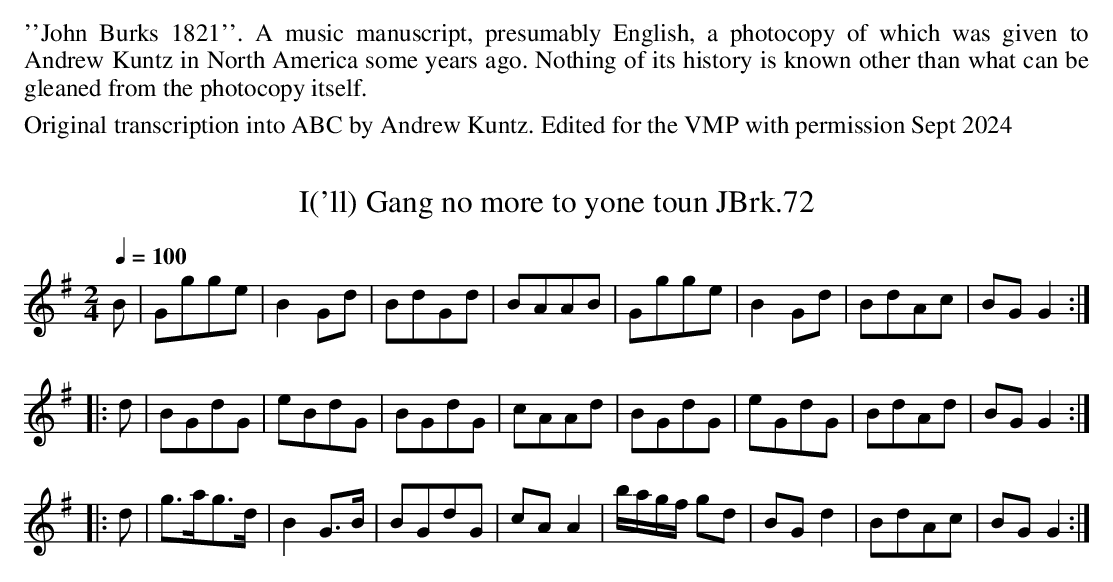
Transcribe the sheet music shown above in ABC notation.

X:1
T:I('ll) Gang no more to yone toun JBrk.72
Q:1/4=100
M:2/4
L:1/8
K:G
B|Ggge|B2 Gd|BdGd|BAAB|Ggge|B2 Gd|BdAc|BG G2:|
|:d|BGdG|eBdG|BGdG|cAAd|BGdG|eGdG|BdAd|BG G2:|
|:d|g>ag>d|B2 G>B|BGdG|cA A2|b/a/g/f/ gd|BGd2|BdAc|BG G2:|
